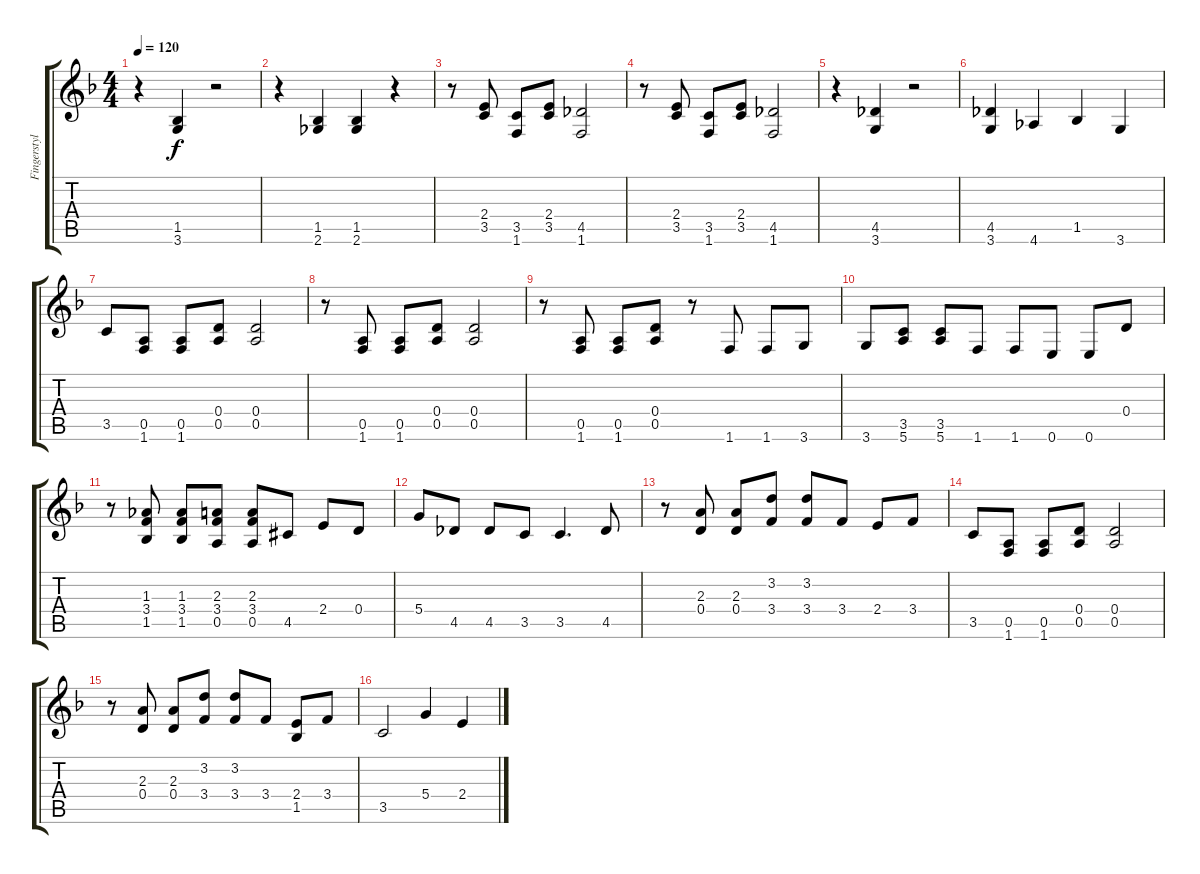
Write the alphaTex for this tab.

\track ("Fingerstyle Guitar" "Fingerstyl") {instrument acousticguitarnylon}
\staff {score tabs}
\tuning (E4 B3 G3 D3 A2 E2) {hide}
\ts (4 4)
\tempo 120
\clef g2
\ks f
r.4{dy f} (1.5 3.6).4 r.2 |
r.4 (1.5 2.6).4 (1.5 2.6).4 r.4 |
r.8 (2.4 3.5).8 (3.5 1.6).8 (2.4 3.5).8 (4.5 1.6).2 |
r.8 (2.4 3.5).8 (3.5 1.6).8 (2.4 3.5).8 (4.5 1.6).2 |
r.4 (4.5 3.6).4 r.2 |
(4.5 3.6).4 4.6.4 1.5.4 3.6.4 |
3.5.8 (0.5 1.6).8 (0.5 1.6).8 (0.4 0.5).8 (0.4 0.5).2 |
r.8 (0.5 1.6).8 (0.5 1.6).8 (0.4 0.5).8 (0.4 0.5).2 |
r.8 (0.5 1.6).8 (0.5 1.6).8 (0.4 0.5).8 r.8 1.6.8 1.6.8 3.6.8 |
3.6.8 (3.5 5.6).8 (3.5 5.6).8 1.6.8 1.6.8 0.6.8 0.6.8 0.4.8 |
r.8 (1.3 3.4 1.5).8 (1.3 3.4 1.5).8 (2.3 3.4 0.5).8 (2.3 3.4 0.5).8 4.5{acc #}.8 2.4.8 0.4.8 |
5.4.8 4.5.8 4.5.8 3.5.8 3.5.4{d} 4.5.8 |
r.8 (2.3 0.4).8 (2.3 0.4).8 (3.2 3.4).8 (3.2 3.4).8 3.4.8 2.4.8 3.4.8 |
3.5.8 (0.5 1.6).8 (0.5 1.6).8 (0.4 0.5).8 (0.4 0.5).2 |
r.8 (2.3 0.4).8 (2.3 0.4).8 (3.2 3.4).8 (3.2 3.4).8 3.4.8 (2.4 1.5).8 3.4.8 |
3.5.2 5.4.4 2.4.4
